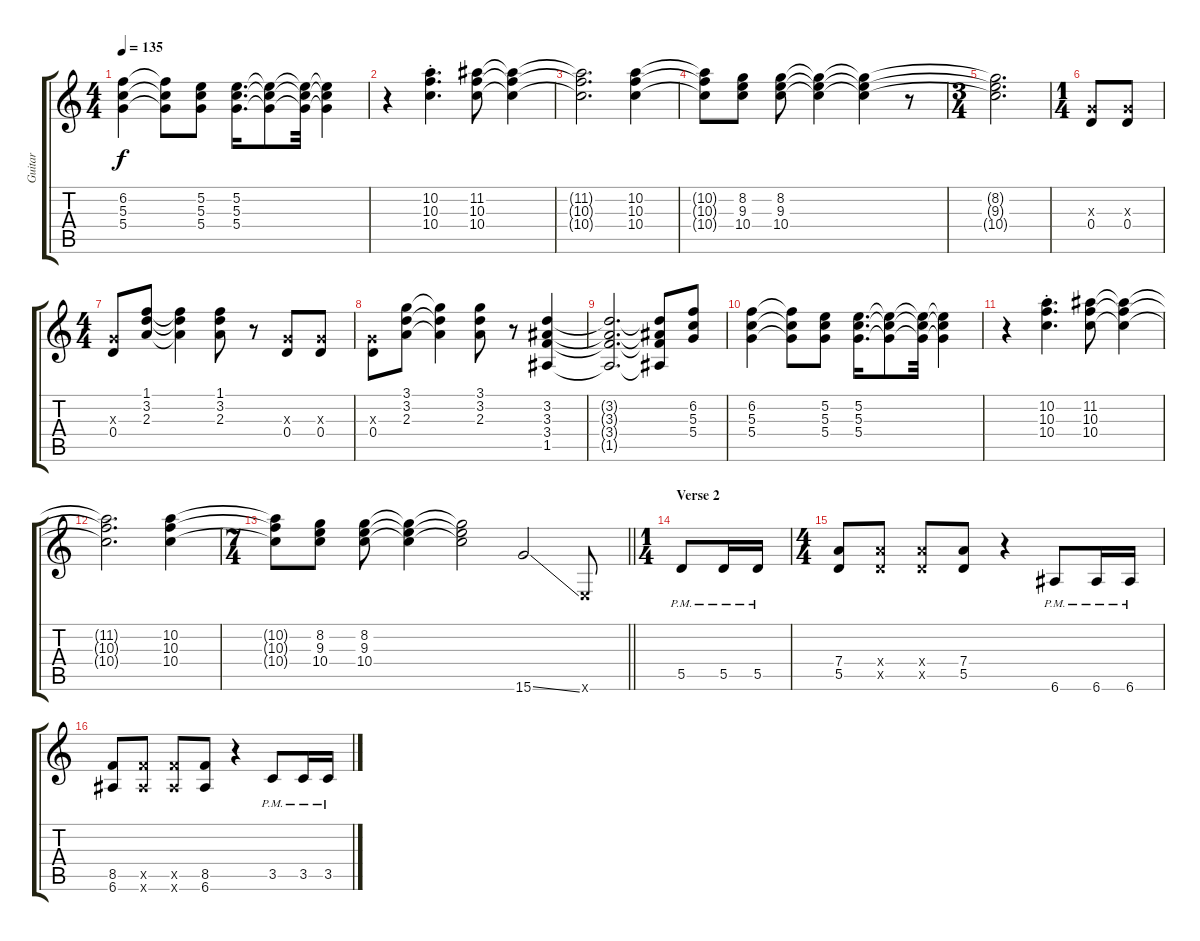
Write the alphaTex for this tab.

\track ("Guitar" "Guitar") {instrument distortionguitar}
\staff {score tabs}
\tuning (E4 B3 G3 D3 A2 E2) {hide}
\ts (4 4)
\tempo 135
\clef g2
\ks c
(6.2 5.3 5.4).4{dy f} (6.2{t} 5.3{t} 5.4{t}).8 (5.2 5.3 5.4).8 (5.2 5.3 5.4).16{d} (5.2{t} 5.3{t} 5.4{t}).8 (5.2{t} 5.3{t} 5.4{t}).32 (5.2{t} 5.3{t} 5.4{t}).4 |
r.4 (10.2{st} 10.3{st} 10.4{st}).4{d} (11.2 10.3 10.4).8 (11.2{t} 10.3{t} 10.4{t}).4 |
(11.2{t} 10.3{t} 10.4{t}).2{d} (10.2 10.3 10.4).4 |
(10.2{t} 10.3{t} 10.4{t}).8 (8.2 9.3 10.4).8 (8.2 9.3 10.4).8 (8.2{t} 9.3{t} 10.4{t}).4 (8.2{t} 9.3{t} 10.4{t}).4 r.8 |
\ts (3 4)
(8.2{t} 9.3{t} 10.4{t}).2{d} |
\ts (1 4)
(0.3{x} 0.4).8 (0.3{x} 0.4).8 |
\ts (4 4)
(0.3{x} 0.4).8 (1.1 3.2 2.3).8 (1.1{t} 3.2{t} 2.3{t}).4 (1.1 3.2 2.3).8 r.8 (0.3{x} 0.4).8 (0.3{x} 0.4).8 |
(0.3{x} 0.4).8 (3.1 3.2 2.3).8 (3.1{t} 3.2{t} 2.3{t}).4 (3.1 3.2 2.3).8 r.8 (3.2 3.3 3.4 1.5).4 |
(3.2{t} 3.3{t} 3.4{t} 1.5{t}).2{d} (3.2{t} 3.3{t} 3.4{t} 1.5{t}).8 (6.2 5.3 5.4).8 |
(6.2 5.3 5.4).4 (6.2{t} 5.3{t} 5.4{t}).8 (5.2 5.3 5.4).8 (5.2 5.3 5.4).16{d} (5.2{t} 5.3{t} 5.4{t}).8 (5.2{t} 5.3{t} 5.4{t}).32 (5.2{t} 5.3{t} 5.4{t}).4 |
r.4 (10.2{st} 10.3{st} 10.4{st}).4{d} (11.2 10.3 10.4).8 (11.2{t} 10.3{t} 10.4{t}).4 |
(11.2{t} 10.3{t} 10.4{t}).2{d} (10.2 10.3 10.4).4 |
\ts (7 4)
\barLineRight lightlight
(10.2{t} 10.3{t} 10.4{t}).8 (8.2 9.3 10.4).8 (8.2 9.3 10.4).8 (8.2{t} 9.3{t} 10.4{t}).4 (8.2{t} 9.3{t} 10.4{t}).2 15.6{ss}.2 0.6{x}.8 |
\ts (1 4)
\section ("" "Verse 2")
5.5{pm}.8 5.5{pm}.16 5.5{pm}.16 |
\ts (4 4)
(7.4 5.5).8 (7.4{x} 5.5{x}).8 (7.4{x} 5.5{x}).8 (7.4 5.5).8 r.4 6.6{pm}.8 6.6{pm}.16 6.6{pm}.16 |
(8.5 6.6).8 (8.5{x} 6.6{x}).8 (8.5{x} 6.6{x}).8 (8.5 6.6).8 r.4 3.5{pm}.8 3.5{pm}.16 3.5{pm}.16
